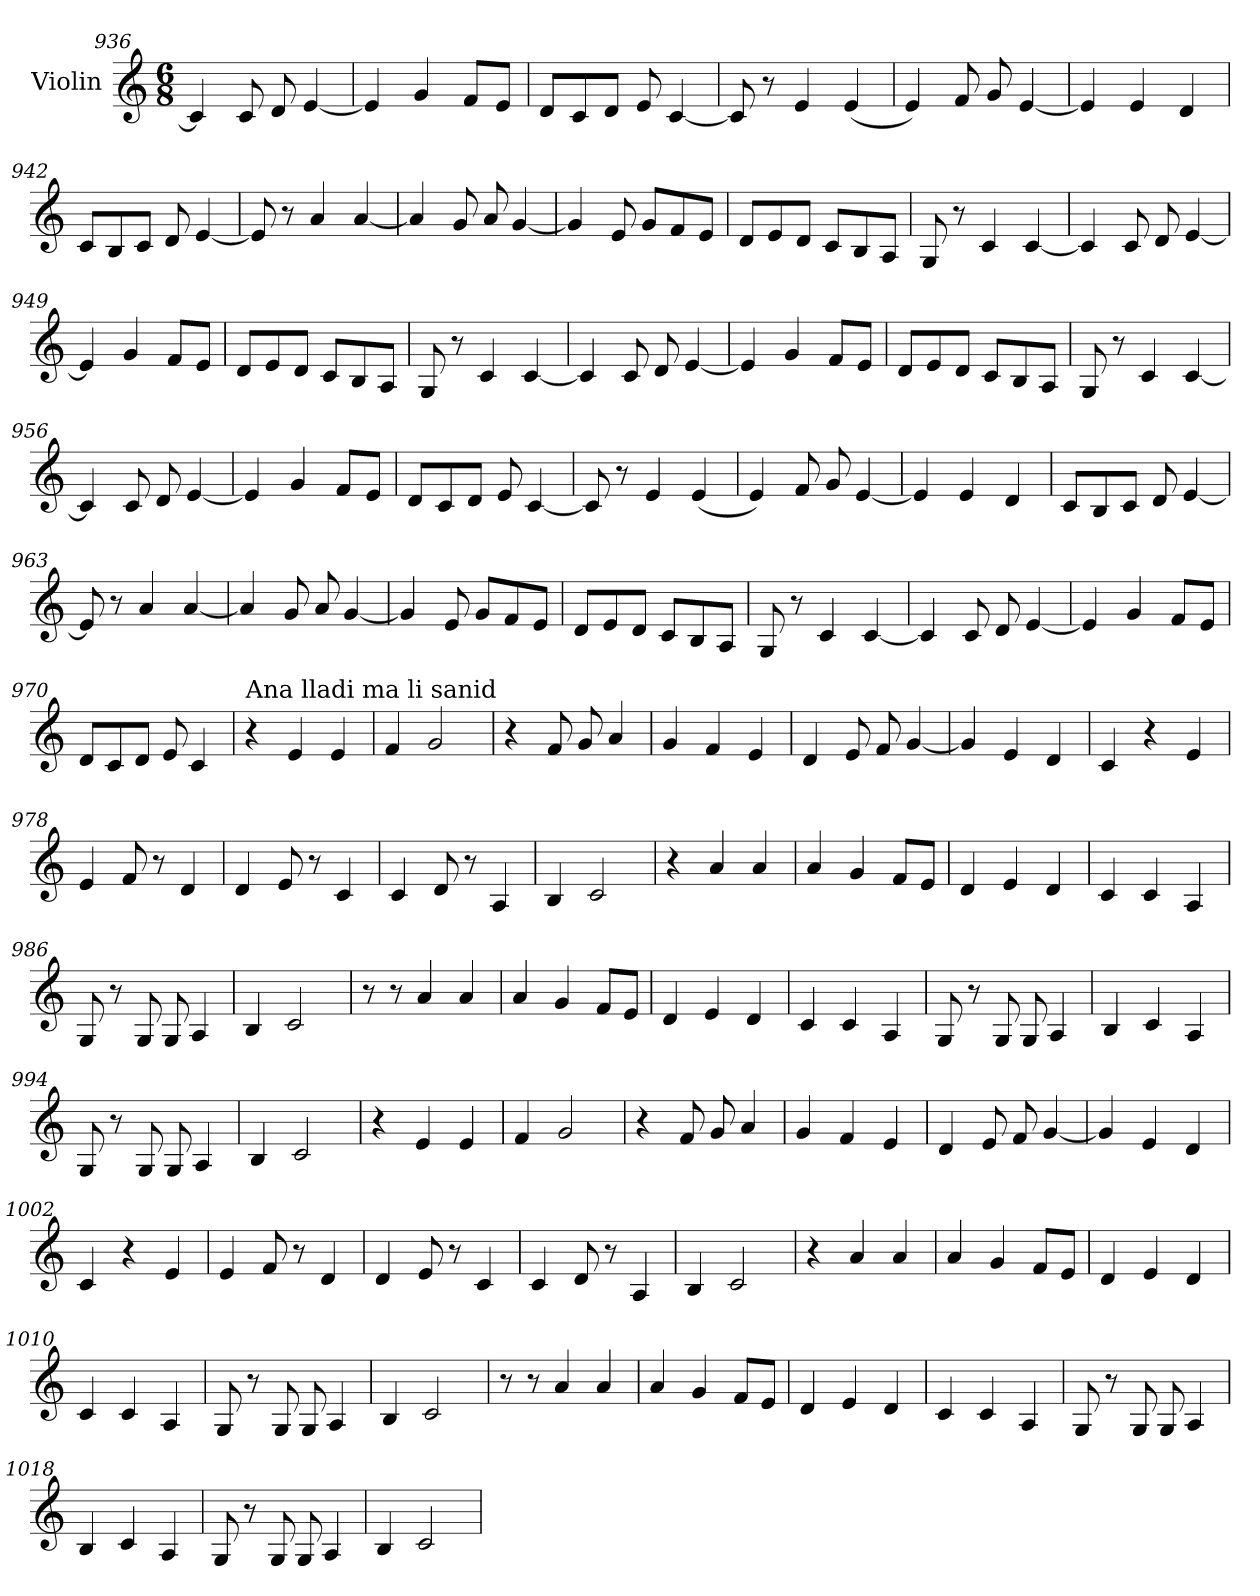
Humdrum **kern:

**kern
*part1
*staff1
*I"Violin
*clefG2
*k[]
*M6/8
=936
4c/]
8c/
8d/
[4e/
!!LO:LB:g=z
=937
4e/]
4g/
8f/L
8e/J
=938
8d/L
8c/
8d/J
8e/
[4c/
=939
8c/]
8r
4e/
(<4e/
=940
4e/)
8f/
8g/
[4e/
=941
4e/]
4e/
4d/
=942
8c/L
8B/
8c/J
8d/
[4e/
!!LO:PB:g=z
=943
8e/]
8r
4a/
[4a/
=944
4a/]
8g/
8a/
[4g/
=945
4g/]
8e/
8g/L
8f/
8e/J
=946
8d/L
8e/
8d/J
8c/L
8B/
8A/J
=947
8G/
8r
4c/
[4c/
=948
4c/]
8c/
8d/
[4e/
!!LO:LB:g=z
=949
4e/]
4g/
8f/L
8e/J
=950
8d/L
8e/
8d/J
8c/L
8B/
8A/J
=951
8G/
8r
4c/
[4c/
=952
4c/]
8c/
8d/
[4e/
=953
4e/]
4g/
8f/L
8e/J
=954
8d/L
8e/
8d/J
8c/L
8B/
8A/J
!!LO:LB:g=z
=955
8G/
8r
4c/
[4c/
=956
4c/]
8c/
8d/
[4e/
=957
4e/]
4g/
8f/L
8e/J
=958
8d/L
8c/
8d/J
8e/
[4c/
=959
8c/]
8r
4e/
(<4e/
=960
4e/)
8f/
8g/
[4e/
!!LO:LB:g=z
=961
4e/]
4e/
4d/
=962
8c/L
8B/
8c/J
8d/
[4e/
=963
8e/]
8r
4a/
[4a/
=964
4a/]
8g/
8a/
[4g/
=965
4g/]
8e/
8g/L
8f/
8e/J
=966
8d/L
8e/
8d/J
8c/L
8B/
8A/J
!!LO:LB:g=z
=967
8G/
8r
4c/
[4c/
=968
4c/]
8c/
8d/
[4e/
=969
4e/]
4g/
8f/L
8e/J
=970
8d/L
8c/
8d/J
8e/
4c/
=971
*MM150
!LO:TX:a:t=Ana lladi ma li sanid
4r
4e/
4e/
=972
4f/
2g/
=973
4r
8f/
8g/
4a/
!!LO:LB:g=z
=974
4g/
4f/
4e/
=975
4d/
8e/
8f/
[4g/
=976
4g/]
4e/
4d/
=977
4c/
4r
4e/
=978
4e/
8f/
8r
4d/
=979
4d/
8e/
8r
4c/
=980
4c/
8d/
8r
4A/
!!LO:LB:g=z
=981
4B/
2c/
=982
4r
4a/
4a/
=983
4a/
4g/
8f/L
8e/J
=984
4d/
4e/
4d/
=985
4c/
4c/
4A/
=986
8G/
8r
8G/
8G/
4A/
=987
4B/
2c/
!!LO:LB:g=z
=988
8r
8r
4a/
4a/
=989
4a/
4g/
8f/L
8e/J
=990
4d/
4e/
4d/
=991
4c/
4c/
4A/
=992
8G/
8r
8G/
8G/
4A/
=993
4B/
4c/
4A/
!!LO:PB:g=z
=994
8G/
8r
8G/
8G/
4A/
=995
4B/
2c/
=996
4r
4e/
4e/
=997
4f/
2g/
=998
4r
8f/
8g/
4a/
=999
4g/
4f/
4e/
=1000
4d/
8e/
8f/
[4g/
!!LO:LB:g=z
=1001
4g/]
4e/
4d/
=1002
4c/
4r
4e/
=1003
4e/
8f/
8r
4d/
=1004
4d/
8e/
8r
4c/
=1005
4c/
8d/
8r
4A/
=1006
4B/
2c/
=1007
4r
4a/
4a/
!!LO:LB:g=z
=1008
4a/
4g/
8f/L
8e/J
=1009
4d/
4e/
4d/
=1010
4c/
4c/
4A/
=1011
8G/
8r
8G/
8G/
4A/
=1012
4B/
2c/
=1013
8r
8r
4a/
4a/
=1014
4a/
4g/
8f/L
8e/J
!!LO:LB:g=z
=1015
4d/
4e/
4d/
=1016
4c/
4c/
4A/
=1017
8G/
8r
8G/
8G/
4A/
=1018
4B/
4c/
4A/
=1019
8G/
8r
8G/
8G/
4A/
=1020
4B/
2c/
=
*-
